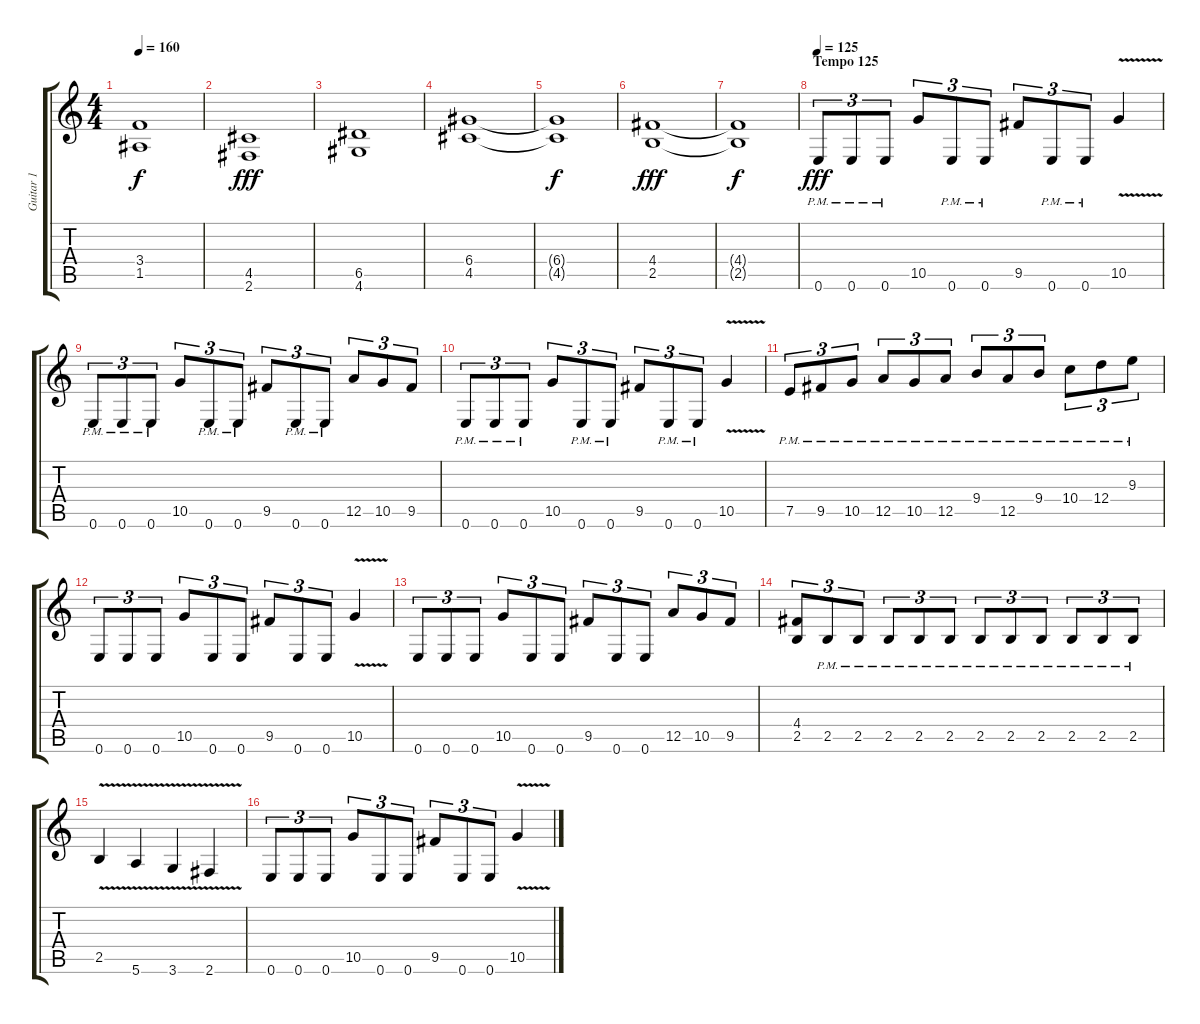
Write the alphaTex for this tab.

\track ("Guitar 1" "Guitar 1") {instrument distortionguitar}
\staff {score tabs}
\tuning (E4 B3 G3 D3 A2 E2) {hide}
\ts (4 4)
\tempo 160
\clef g2
\ks c
(3.4{t} 1.5{t}).1{dy f} |
(4.5 2.6).1{dy fff} |
(6.5 4.6).1 |
(6.4 4.5).1 |
(6.4{t} 4.5{t}).1{dy f} |
(4.4 2.5).1{dy fff} |
(4.4{t} 2.5{t}).1{dy f} |
\section ("" "Tempo 125")
\tempo 125
0.6{pm}.8{tu (3 2) dy fff} 0.6{pm}.8{tu (3 2)} 0.6{pm}.8{tu (3 2)} 10.5.8{tu (3 2)} 0.6{pm}.8{tu (3 2)} 0.6{pm}.8{tu (3 2)} 9.5.8{tu (3 2)} 0.6{pm}.8{tu (3 2)} 0.6{pm}.8{tu (3 2)} 10.5{v}.4 |
0.6{pm}.8{tu (3 2)} 0.6{pm}.8{tu (3 2)} 0.6{pm}.8{tu (3 2)} 10.5.8{tu (3 2)} 0.6{pm}.8{tu (3 2)} 0.6{pm}.8{tu (3 2)} 9.5.8{tu (3 2)} 0.6{pm}.8{tu (3 2)} 0.6{pm}.8{tu (3 2)} 12.5.8{tu (3 2)} 10.5.8{tu (3 2)} 9.5.8{tu (3 2)} |
0.6{pm}.8{tu (3 2)} 0.6{pm}.8{tu (3 2)} 0.6{pm}.8{tu (3 2)} 10.5.8{tu (3 2)} 0.6{pm}.8{tu (3 2)} 0.6{pm}.8{tu (3 2)} 9.5.8{tu (3 2)} 0.6{pm}.8{tu (3 2)} 0.6{pm}.8{tu (3 2)} 10.5{v}.4 |
7.5{pm}.8{tu (3 2)} 9.5{pm}.8{tu (3 2)} 10.5{pm}.8{tu (3 2)} 12.5{pm}.8{tu (3 2)} 10.5{pm}.8{tu (3 2)} 12.5{pm}.8{tu (3 2)} 9.4{pm}.8{tu (3 2)} 12.5{pm}.8{tu (3 2)} 9.4{pm}.8{tu (3 2)} 10.4{pm}.8{tu (3 2)} 12.4{pm}.8{tu (3 2)} 9.3{pm}.8{tu (3 2)} |
0.6.8{tu (3 2)} 0.6.8{tu (3 2)} 0.6.8{tu (3 2)} 10.5.8{tu (3 2)} 0.6.8{tu (3 2)} 0.6.8{tu (3 2)} 9.5.8{tu (3 2)} 0.6.8{tu (3 2)} 0.6.8{tu (3 2)} 10.5{v}.4 |
0.6.8{tu (3 2)} 0.6.8{tu (3 2)} 0.6.8{tu (3 2)} 10.5.8{tu (3 2)} 0.6.8{tu (3 2)} 0.6.8{tu (3 2)} 9.5.8{tu (3 2)} 0.6.8{tu (3 2)} 0.6.8{tu (3 2)} 12.5.8{tu (3 2)} 10.5.8{tu (3 2)} 9.5.8{tu (3 2)} |
(4.4 2.5).8{tu (3 2)} 2.5{pm}.8{tu (3 2)} 2.5{pm}.8{tu (3 2)} 2.5{pm}.8{tu (3 2)} 2.5{pm}.8{tu (3 2)} 2.5{pm}.8{tu (3 2)} 2.5{pm}.8{tu (3 2)} 2.5{pm}.8{tu (3 2)} 2.5{pm}.8{tu (3 2)} 2.5{pm}.8{tu (3 2)} 2.5{pm}.8{tu (3 2)} 2.5{pm}.8{tu (3 2)} |
2.5{v}.4 5.6{v}.4 3.6{v}.4 2.6{v}.4 |
0.6.8{tu (3 2)} 0.6.8{tu (3 2)} 0.6.8{tu (3 2)} 10.5.8{tu (3 2)} 0.6.8{tu (3 2)} 0.6.8{tu (3 2)} 9.5.8{tu (3 2)} 0.6.8{tu (3 2)} 0.6.8{tu (3 2)} 10.5{v}.4
